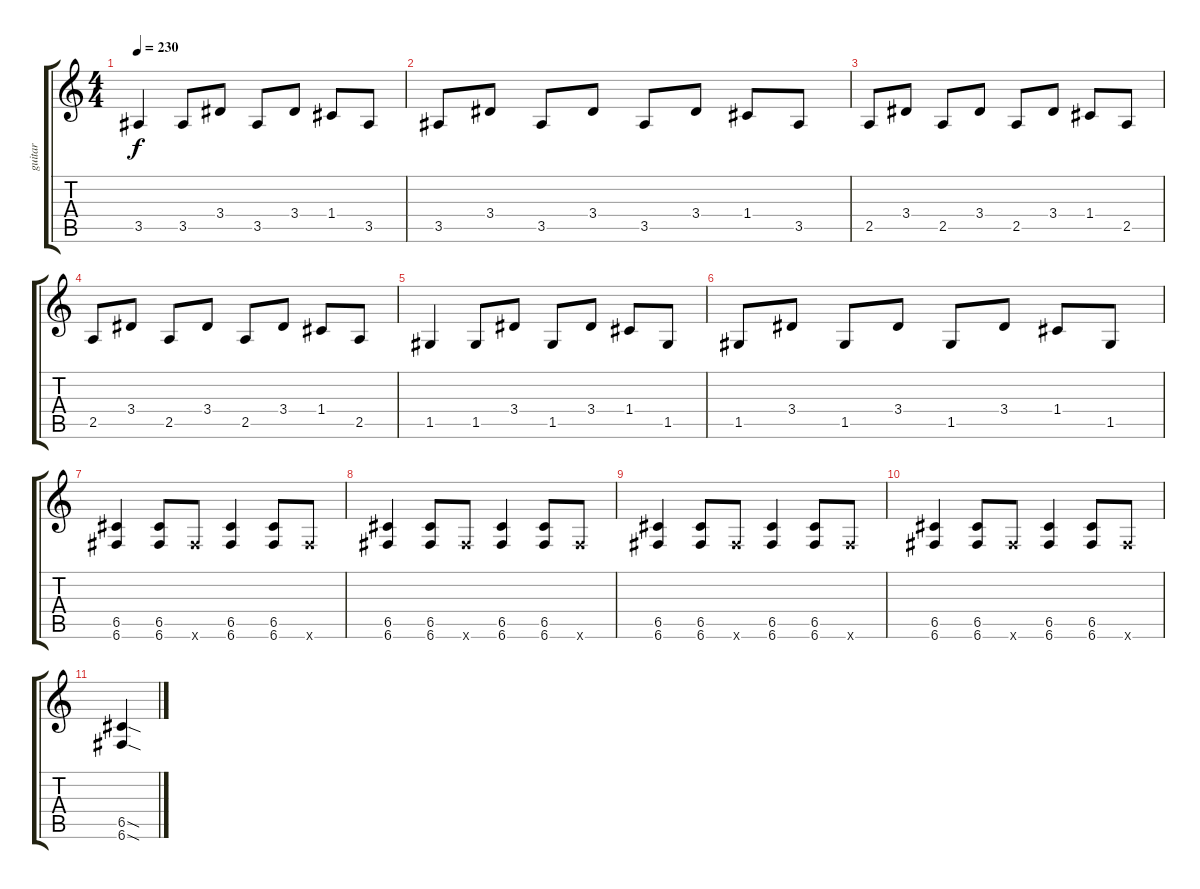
\track ("guitar" "guitar") {instrument distortionguitar}
\staff {score tabs}
\tuning (D4 A3 F3 C3 G2 C2) {hide}
\ts (4 4)
\tempo 230
\clef g2
\ks c
3.5.4{dy f} 3.5.8 3.4.8 3.5.8 3.4.8 1.4.8 3.5.8 |
3.5.8 3.4.8 3.5.8 3.4.8 3.5.8 3.4.8 1.4.8 3.5.8 |
2.5.8 3.4.8 2.5.8 3.4.8 2.5.8 3.4.8 1.4.8 2.5.8 |
2.5.8 3.4.8 2.5.8 3.4.8 2.5.8 3.4.8 1.4.8 2.5.8 |
1.5.4 1.5.8 3.4.8 1.5.8 3.4.8 1.4.8 1.5.8 |
1.5.8 3.4.8 1.5.8 3.4.8 1.5.8 3.4.8 1.4.8 1.5.8 |
(6.5 6.6).4 (6.5 6.6).8 6.6{x}.8 (6.5 6.6).4 (6.5 6.6).8 6.6{x}.8 |
(6.5 6.6).4 (6.5 6.6).8 6.6{x}.8 (6.5 6.6).4 (6.5 6.6).8 6.6{x}.8 |
(6.5 6.6).4 (6.5 6.6).8 6.6{x}.8 (6.5 6.6).4 (6.5 6.6).8 6.6{x}.8 |
(6.5 6.6).4 (6.5 6.6).8 6.6{x}.8 (6.5 6.6).4 (6.5 6.6).8 6.6{x}.8 |
(6.5{sod} 6.6{sod}).4
